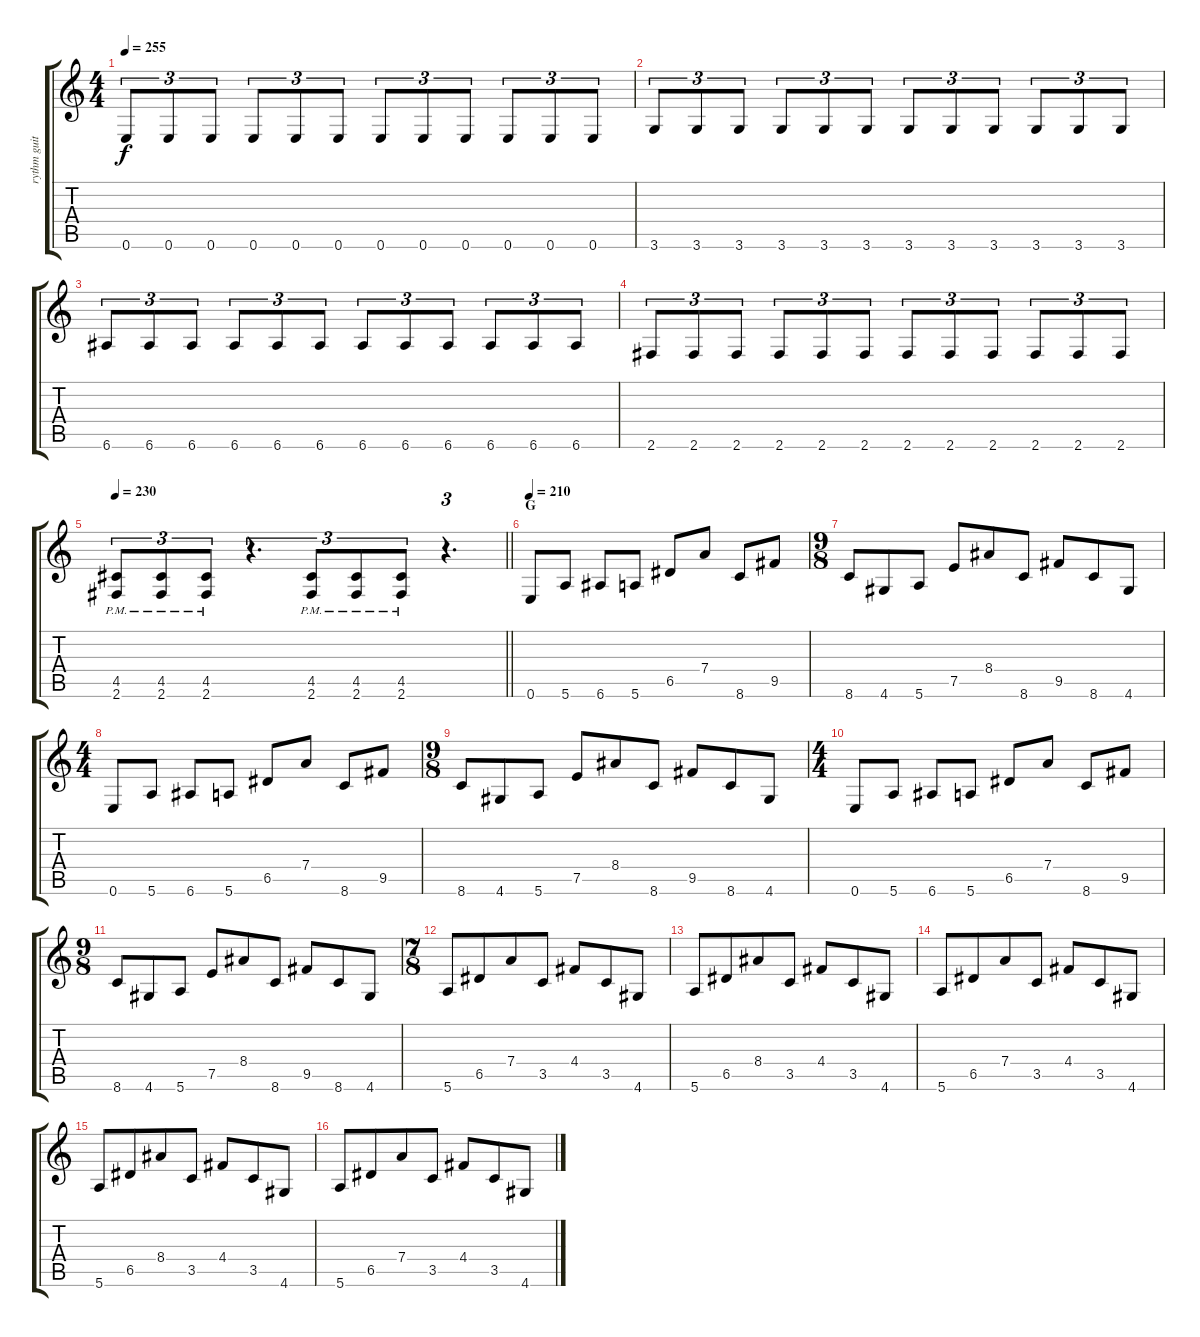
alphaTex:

\track ("rythm guitar 1" "rythm guit") {instrument distortionguitar}
\staff {score tabs}
\tuning (E4 B3 G3 D3 A2 E2) {hide}
\ts (4 4)
\tempo 255
\clef g2
\ks c
0.6.8{tu (3 2) dy f} 0.6.8{tu (3 2)} 0.6.8{tu (3 2)} 0.6.8{tu (3 2)} 0.6.8{tu (3 2)} 0.6.8{tu (3 2)} 0.6.8{tu (3 2)} 0.6.8{tu (3 2)} 0.6.8{tu (3 2)} 0.6.8{tu (3 2)} 0.6.8{tu (3 2)} 0.6.8{tu (3 2)} |
3.6.8{tu (3 2)} 3.6.8{tu (3 2)} 3.6.8{tu (3 2)} 3.6.8{tu (3 2)} 3.6.8{tu (3 2)} 3.6.8{tu (3 2)} 3.6.8{tu (3 2)} 3.6.8{tu (3 2)} 3.6.8{tu (3 2)} 3.6.8{tu (3 2)} 3.6.8{tu (3 2)} 3.6.8{tu (3 2)} |
6.6.8{tu (3 2)} 6.6.8{tu (3 2)} 6.6.8{tu (3 2)} 6.6.8{tu (3 2)} 6.6.8{tu (3 2)} 6.6.8{tu (3 2)} 6.6.8{tu (3 2)} 6.6.8{tu (3 2)} 6.6.8{tu (3 2)} 6.6.8{tu (3 2)} 6.6.8{tu (3 2)} 6.6.8{tu (3 2)} |
2.6.8{tu (3 2)} 2.6.8{tu (3 2)} 2.6.8{tu (3 2)} 2.6.8{tu (3 2)} 2.6.8{tu (3 2)} 2.6.8{tu (3 2)} 2.6.8{tu (3 2)} 2.6.8{tu (3 2)} 2.6.8{tu (3 2)} 2.6.8{tu (3 2)} 2.6.8{tu (3 2)} 2.6.8{tu (3 2)} |
\tempo 230
\barLineRight lightlight
(4.5{pm} 2.6{pm}).8{tu (3 2)} (4.5{pm} 2.6{pm}).8{tu (3 2)} (4.5{pm} 2.6{pm}).8{tu (3 2)} r.4{d tu (3 2)} (4.5{pm} 2.6{pm}).8{tu (3 2)} (4.5{pm} 2.6{pm}).8{tu (3 2)} (4.5{pm} 2.6{pm}).8{tu (3 2)} r.4{d tu (3 2)} |
\section ("" "G")
\tempo 210
0.6.8 5.6.8 6.6.8 5.6.8 6.5.8 7.4.8 8.6.8 9.5.8 |
\ts (9 8)
8.6.8 4.6.8 5.6.8 7.5.8 8.4.8 8.6.8 9.5.8 8.6.8 4.6.8 |
\ts (4 4)
0.6.8{volume 11} 5.6.8 6.6.8 5.6.8 6.5.8 7.4.8 8.6.8 9.5.8 |
\ts (9 8)
8.6.8 4.6.8 5.6.8 7.5.8 8.4.8 8.6.8 9.5.8 8.6.8 4.6.8 |
\ts (4 4)
0.6.8{volume 9} 5.6.8 6.6.8 5.6.8 6.5.8 7.4.8 8.6.8 9.5.8 |
\ts (9 8)
8.6.8 4.6.8 5.6.8 7.5.8 8.4.8 8.6.8 9.5.8 8.6.8 4.6.8 |
\ts (7 8)
5.6.8{volume 7} 6.5.8 7.4.8 3.5.8 4.4.8 3.5.8 4.6.8 |
5.6.8 6.5.8 8.4.8 3.5.8 4.4.8 3.5.8 4.6.8 |
5.6.8{volume 5} 6.5.8 7.4.8 3.5.8 4.4.8 3.5.8 4.6.8 |
5.6.8 6.5.8 8.4.8 3.5.8 4.4.8 3.5.8 4.6.8 |
5.6.8{volume 3} 6.5.8 7.4.8 3.5.8 4.4.8 3.5.8 4.6.8
